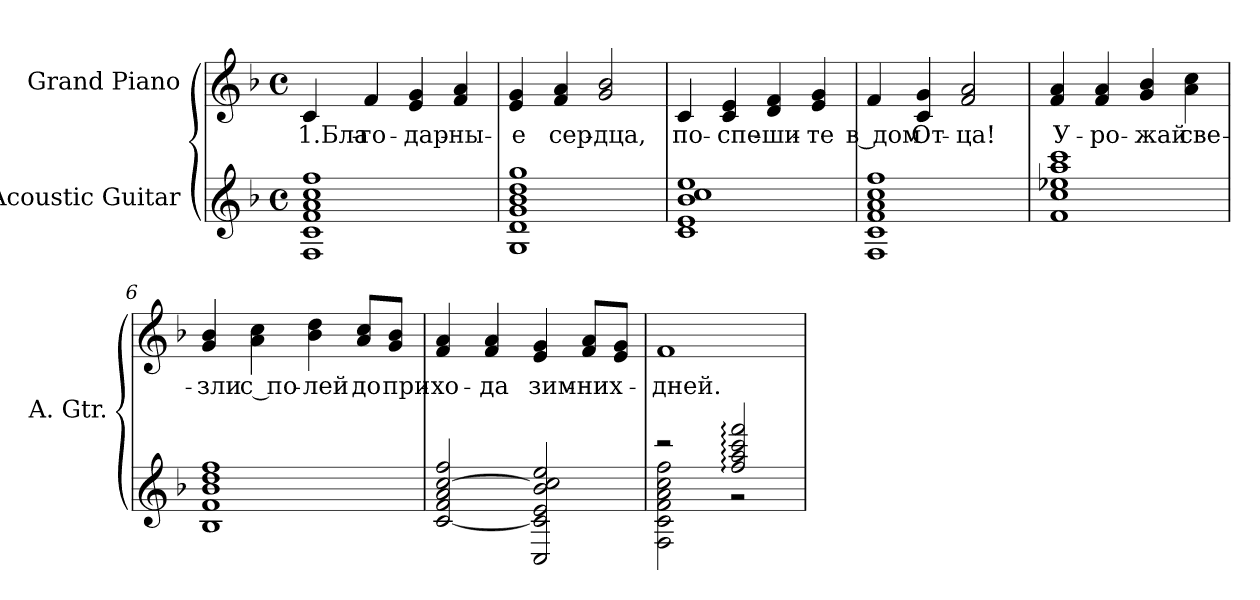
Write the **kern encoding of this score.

**kern	**kern	**text
*part2	*part1	*part1
*staff2	*staff1	*staff1
*I"Acoustic Guitar	*I"Grand Piano	*
*I'A. Gtr.	*	*
!!LO:PB:g=z
*clefG2	*clefG2	*
*ITrd7c12	*	*
*k[b-]	*k[b-]	*
*F:	*F:	*
*M4/4	*M4/4	*
*met(c)	*met(c)	*
=1	=1	=1
!	!	!LO:LY:b:color=#000000
1FFi 1Ci 1Fi 1Ai 1ci 1fi	4ci/	1.Бла-
!	!	!LO:LY:b:color=#000000
.	4fi/	-го-
!	!	!LO:LY:b:color=#000000
.	4ei/ 4gi	-дар-
!	!	!LO:LY:b:color=#000000
.	4fi/ 4ai	-ны-
=2	=2	=2
!	!	!LO:LY:b:color=#000000
1GGi 1Di 1Gi 1B-i 1di 1gi	4ei/ 4gi	-е
!	!	!LO:LY:b:color=#000000
.	4fi/ 4ai	сер-
!	!	!LO:LY:b:color=#000000
.	2gi/ 2b-i	-дца,
=3	=3	=3
!	!	!LO:LY:b:color=#000000
1Ci 1Ei 1B-i 1ci 1ei	4ci/	по-
!	!	!LO:LY:b:color=#000000
.	4ci/ 4ei	-спе-
!	!	!LO:LY:b:color=#000000
.	4di/ 4fi	-ши-
!	!	!LO:LY:b:color=#000000
.	4ei/ 4gi	-те
=4	=4	=4
!	!	!LO:LY:b:color=#000000
1FFi 1Ci 1Fi 1Ai 1ci 1fi	4fi/	в дом
!	!	!LO:LY:b:color=#000000
.	4ci/ 4gi	От-
!	!	!LO:LY:b:color=#000000
.	2fi/ 2ai	-ца!
!!LO:LB:g=z
=5	=5	=5
!	!	!LO:LY:b:color=#000000
1Fi 1ci 1e-Xi 1ai 1cci	4fi/ 4ai	У-
!	!	!LO:LY:b:color=#000000
.	4fi/ 4ai	-ро-
!	!	!LO:LY:b:color=#000000
.	4gi/ 4b-i	-жай
!	!	!LO:LY:b:color=#000000
.	4ai\ 4cci	све-
=6	=6	=6
!	!	!LO:LY:b:color=#000000
1BB-i 1Fi 1B-i 1di 1fi	4gi/ 4b-i	-зли
!	!	!LO:LY:b:color=#000000
.	4ai\ 4cci	с по-
!	!	!LO:LY:b:color=#000000
.	4b-i\ 4ddi	-лей
!	!	!LO:LY:b:color=#000000
.	8ai/ 8cciL	до
!	!	!LO:LY:b:color=#000000
.	8gi/ 8b-iJ	при-
=7	=7	=7
!	!	!LO:LY:b:color=#000000
[<2Ci/ 2Fi 2Ai [>2ci 2fi	4fi/ 4ai	-хо-
!	!	!LO:LY:b:color=#000000
.	4fi/ 4ai	-да
!	!	!LO:LY:b:color=#000000
2CCi/ 2Ci] 2Ei 2B-i 2ci] 2ei	4ei/ 4gi	зим-
!	!	!LO:LY:b:color=#000000
.	8fi/ 8aiL	-них-
.	8ei/ 8giJ	.
=8	=8	=8
*^	*	*
!	!	!	!LO:LY:b:color=#000000
2r	2FFi\ 2Ci 2Fi 2Ai 2ci 2fi	1fi	-дней.
2fi/: 2ai: 2cci: 2ffi:	2r	.	.
*v	*v	*	*
=	=	=
*-	*-	*-
